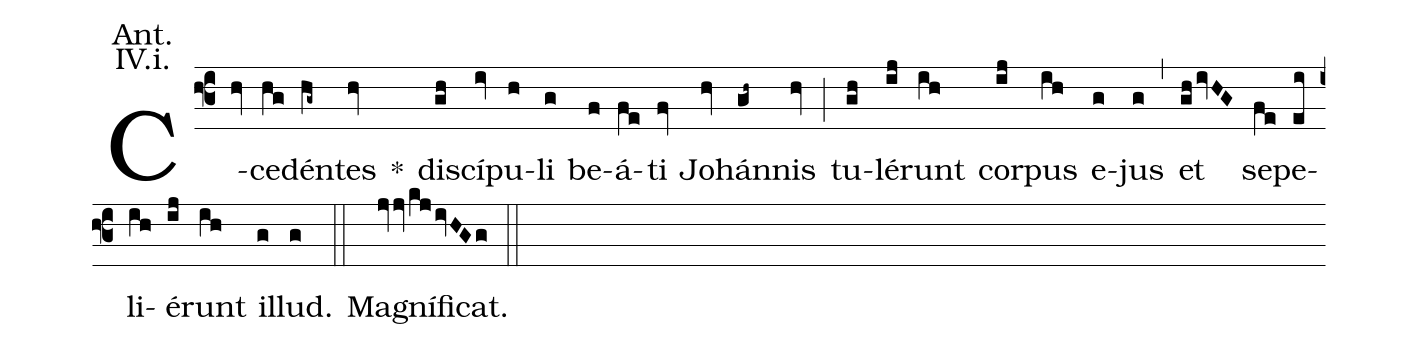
annotation: Ant.;
annotation: IV.i.;
%%
(f3)
C(hv)ce(hg)dén(hg~)tes(hv) *() dis(gh)cí(iv)pu(h)li(g) be(f)á(fe)ti(fv) Jo(hv)hán(gh~)nis(hv) (;)
tu(gh)lé(ij)runt(ih) cor(ij)pus(ih) e(g)jus(g) (,)
et(ghivHG) se(fe)pe(ei)li(ih)é(ij)runt(ih) il(g)lud.(g) (::)

Magníficat.(jvjvkjivHGg) (::)
